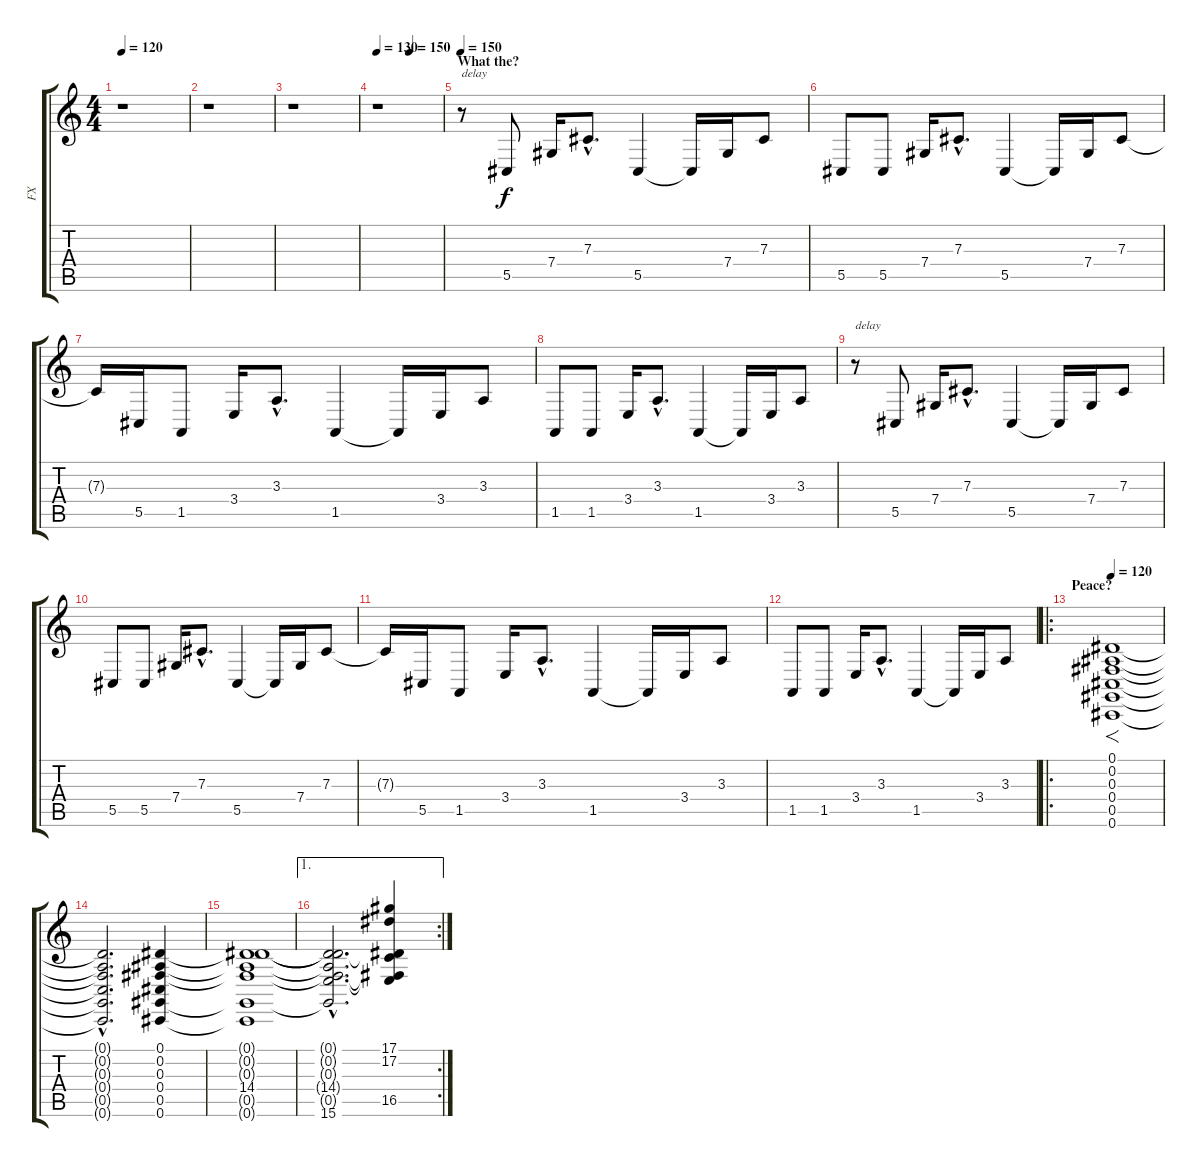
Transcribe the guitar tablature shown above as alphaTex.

\track ("FX" "FX") {instrument seashore}
\staff {score tabs}
\tuning (Eb4 Bb3 Gb3 Db3 Ab2 Db2) {hide}
\ts (4 4)
\tempo 120
\clef g2
\ks c
r.1{dy f} |
r.1 |
r.1 |
\tempo 130
\tempo (150 0.5)
r.1 |
\section ("" "What the?")
\tempo 150
r.8{txt "delay"} 5.5.8{volume 11 balance 12 instrument lead2sawtooth} 7.4.16 7.3{hac}.8{d} 5.5.4 5.5{t}.16 7.4.16 7.3.8 |
5.5.8 5.5.8 7.4.16 7.3{hac}.8{d} 5.5.4 5.5{t}.16 7.4.16 7.3.8 |
7.3{t}.16 5.5.16 1.5.8 3.4.16 3.3{hac}.8{d} 1.5.4 1.5{t}.16 3.4.16 3.3.8 |
1.5.8 1.5.8 3.4.16 3.3{hac}.8{d} 1.5.4 1.5{t}.16 3.4.16 3.3.8 |
r.8{txt "delay"} 5.5.8{volume 11 balance 12 instrument lead2sawtooth} 7.4.16 7.3{hac}.8{d} 5.5.4 5.5{t}.16 7.4.16 7.3.8 |
5.5.8 5.5.8 7.4.16 7.3{hac}.8{d} 5.5.4 5.5{t}.16 7.4.16 7.3.8 |
7.3{t}.16 5.5.16 1.5.8 3.4.16 3.3{hac}.8{d} 1.5.4 1.5{t}.16 3.4.16 3.3.8 |
1.5.8 1.5.8 3.4.16 3.3{hac}.8{d} 1.5.4 1.5{t}.16 3.4.16 3.3.8 |
\ro
\section ("" "Peace?")
\tempo 120
(0.1 0.2 0.3 0.4 0.5 0.6).1{f instrument seashore} |
(0.1{hac t} 0.2{hac t} 0.3{hac t} 0.4{hac t} 0.5{hac t} 0.6{hac t}).2{d} (0.1 0.2 0.3 0.4 0.5 0.6).4 |
(0.1{t} 0.2{t} 0.3{t} 14.4 0.5{t} 0.6{t}).1{instrument birdtweet} |
\ae 1
\rc 2
(0.1{hac t} 0.2{hac t} 0.3{hac t} 14.4{hac t} 0.5{hac t} 15.6{hac}).2{d} (17.1 17.2 0.3{t} 14.4{t} 16.5 15.6{t}).4
